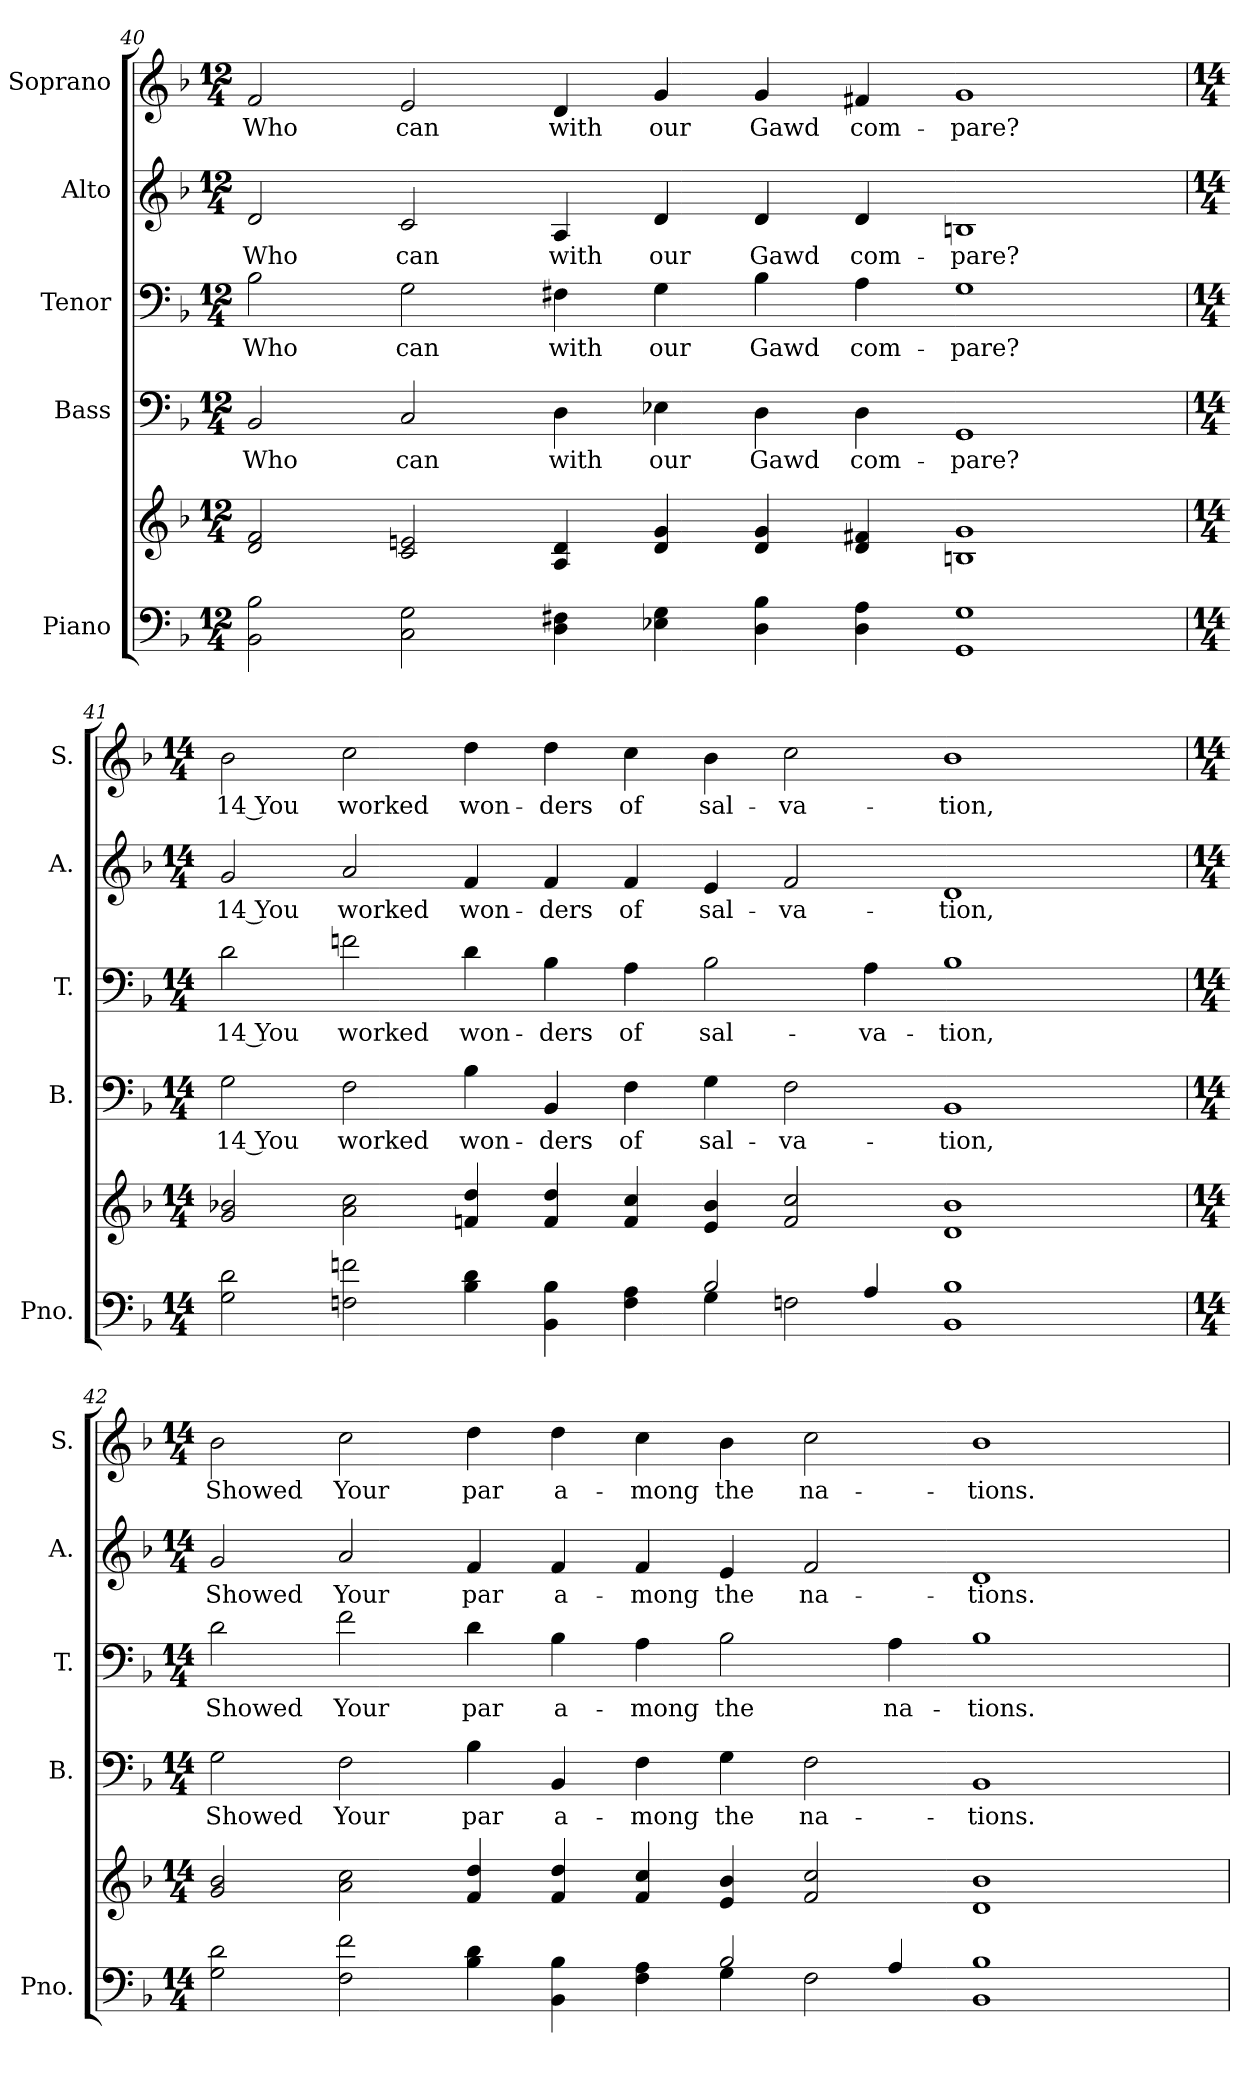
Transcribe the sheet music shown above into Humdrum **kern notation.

**kern	**kern	**kern	**text	**kern	**text	**kern	**text	**kern	**text
*part5	*part5	*part4	*part4	*part3	*part3	*part2	*part2	*part1	*part1
*staff6	*staff5	*staff4	*staff4	*staff3	*staff3	*staff2	*staff2	*staff1	*staff1
*I"Piano	*	*I"Bass	*	*I"Tenor	*	*I"Alto	*	*I"Soprano	*
*I'Pno.	*	*I'B.	*	*I'T.	*	*I'A.	*	*I'S.	*
!!LO:PB:g=z
*clefF4	*clefG2	*clefF4	*	*clefF4	*	*clefG2	*	*clefG2	*
*k[b-]	*k[b-]	*k[b-]	*	*k[b-]	*	*k[b-]	*	*k[b-]	*
*F:	*F:	*F:	*	*F:	*	*F:	*	*F:	*
*M12/4	*M12/4	*M12/4	*	*M12/4	*	*M12/4	*	*M12/4	*
=40	=40	=40	=40	=40	=40	=40	=40	=40	=40
!	!	!	!LO:LY:b:color=#000000	!	!	!	!	!	!
!	!	!	!	!	!LO:LY:b:color=#000000	!	!	!	!
!	!	!	!	!	!	!	!LO:LY:b:color=#000000	!	!
!	!	!	!	!	!	!	!	!	!LO:LY:b:color=#000000
2BB-i\ 2B-i	2di/ 2fi	2BB-i/	Who	2B-i\	Who	2di/	Who	2fi/	Who
!	!	!	!LO:LY:b:color=#000000	!	!	!	!	!	!
!	!	!	!	!	!LO:LY:b:color=#000000	!	!	!	!
!	!	!	!	!	!	!	!LO:LY:b:color=#000000	!	!
!	!	!	!	!	!	!	!	!	!LO:LY:b:color=#000000
2Ci\ 2Gi	2ci/ 2eni	2Ci/	can	2Gi\	can	2ci/	can	2ei/	can
!	!	!	!LO:LY:b:color=#000000	!	!	!	!	!	!
!	!	!	!	!	!LO:LY:b:color=#000000	!	!	!	!
!	!	!	!	!	!	!	!LO:LY:b:color=#000000	!	!
!	!	!	!	!	!	!	!	!	!LO:LY:b:color=#000000
4Di\ 4F#Xi	4Ai/ 4di	4Di\	with	4F#Xi\	with	4Ai/	with	4di/	with
!	!	!	!LO:LY:b:color=#000000	!	!	!	!	!	!
!	!	!	!	!	!LO:LY:b:color=#000000	!	!	!	!
!	!	!	!	!	!	!	!LO:LY:b:color=#000000	!	!
!	!	!	!	!	!	!	!	!	!LO:LY:b:color=#000000
4E-Xi\ 4Gi	4di/ 4gi	4E-Xi\	our	4Gi\	our	4di/	our	4gi/	our
!	!	!	!LO:LY:b:color=#000000	!	!	!	!	!	!
!	!	!	!	!	!LO:LY:b:color=#000000	!	!	!	!
!	!	!	!	!	!	!	!LO:LY:b:color=#000000	!	!
!	!	!	!	!	!	!	!	!	!LO:LY:b:color=#000000
4Di\ 4B-i	4di/ 4gi	4Di\	Gawd	4B-i\	Gawd	4di/	Gawd	4gi/	Gawd
!	!	!	!LO:LY:b:color=#000000	!	!	!	!	!	!
!	!	!	!	!	!LO:LY:b:color=#000000	!	!	!	!
!	!	!	!	!	!	!	!LO:LY:b:color=#000000	!	!
!	!	!	!	!	!	!	!	!	!LO:LY:b:color=#000000
4Di\ 4Ai	4di/ 4f#Xi	4Di\	com-	4Ai\	com-	4di/	com-	4f#Xi/	com-
!	!	!	!LO:LY:b:color=#000000	!	!	!	!	!	!
!	!	!	!	!	!LO:LY:b:color=#000000	!	!	!	!
!	!	!	!	!	!	!	!LO:LY:b:color=#000000	!	!
!	!	!	!	!	!	!	!	!	!LO:LY:b:color=#000000
1GGi 1Gi	1Bni 1gi	1GGi	-pare?	1Gi	-pare?	1Bni	-pare?	1gi	-pare?
!!LO:PB:g=z
=41	=41	=41	=41	=41	=41	=41	=41	=41	=41
*M14/4	*M14/4	*M14/4	*	*M14/4	*	*M14/4	*	*M14/4	*
*^	*	*	*	*	*	*	*	*	*
!	!	!	!	!LO:LY:b:color=#000000	!	!	!	!	!	!
!	!	!	!	!	!	!LO:LY:b:color=#000000	!	!	!	!
!	!	!	!	!	!	!	!	!LO:LY:b:color=#000000	!	!
!	!	!	!	!	!	!	!	!	!	!LO:LY:b:color=#000000
2Gi\ 2di	1ryy	2gi/ 2b-Xi	2Gi\	14 You	2di\	14 You	2gi/	14 You	2b-i\	14 You
!	!	!	!	!LO:LY:b:color=#000000	!	!	!	!	!	!
!	!	!	!	!	!	!LO:LY:b:color=#000000	!	!	!	!
!	!	!	!	!	!	!	!	!LO:LY:b:color=#000000	!	!
!	!	!	!	!	!	!	!	!	!	!LO:LY:b:color=#000000
2Fni\ 2fni	.	2ai\ 2cci	2Fi\	worked	2fni\	worked	2ai/	worked	2cci\	worked
!	!	!	!	!LO:LY:b:color=#000000	!	!	!	!	!	!
!	!	!	!	!	!	!LO:LY:b:color=#000000	!	!	!	!
!	!	!	!	!	!	!	!	!LO:LY:b:color=#000000	!	!
!	!	!	!	!	!	!	!	!	!	!LO:LY:b:color=#000000
4B-i\ 4di	2ryy	4fni/ 4ddi	4B-i\	won-	4di\	won-	4fi/	won-	4ddi\	won-
!	!	!	!	!LO:LY:b:color=#000000	!	!	!	!	!	!
!	!	!	!	!	!	!LO:LY:b:color=#000000	!	!	!	!
!	!	!	!	!	!	!	!	!LO:LY:b:color=#000000	!	!
!	!	!	!	!	!	!	!	!	!	!LO:LY:b:color=#000000
4BB-i\ 4B-i	.	4fi/ 4ddi	4BB-i/	-ders	4B-i\	-ders	4fi/	-ders	4ddi\	-ders
!	!	!	!	!LO:LY:b:color=#000000	!	!	!	!	!	!
!	!	!	!	!	!	!LO:LY:b:color=#000000	!	!	!	!
!	!	!	!	!	!	!	!	!LO:LY:b:color=#000000	!	!
!	!	!	!	!	!	!	!	!	!	!LO:LY:b:color=#000000
4Fi\ 4Ai	4ryy	4fi/ 4cci	4Fi\	of	4Ai\	of	4fi/	of	4cci\	of
!	!	!	!	!LO:LY:b:color=#000000	!	!	!	!	!	!
!	!	!	!	!	!	!LO:LY:b:color=#000000	!	!	!	!
!	!	!	!	!	!	!	!	!LO:LY:b:color=#000000	!	!
!	!	!	!	!	!	!	!	!	!	!LO:LY:b:color=#000000
2B-i/	4Gi\	4ei/ 4b-i	4Gi\	sal-	2B-i\	sal-	4ei/	sal-	4b-i\	sal-
!	!	!	!	!LO:LY:b:color=#000000	!	!	!	!	!	!
!	!	!	!	!	!	!	!	!LO:LY:b:color=#000000	!	!
!	!	!	!	!	!	!	!	!	!	!LO:LY:b:color=#000000
.	2Fni\	2fi/ 2cci	2Fi\	-va-	.	.	2fi/	-va-	2cci\	-va-
!	!	!	!	!	!	!LO:LY:b:color=#000000	!	!	!	!
4Ai/	.	.	.	.	4Ai\	-va-	.	.	.	.
!	!	!	!	!LO:LY:b:color=#000000	!	!	!	!	!	!
!	!	!	!	!	!	!LO:LY:b:color=#000000	!	!	!	!
!	!	!	!	!	!	!	!	!LO:LY:b:color=#000000	!	!
!	!	!	!	!	!	!	!	!	!	!LO:LY:b:color=#000000
1BB-i 1B-i	2ryy	1di 1b-i	1BB-i	-tion,	1B-i	-tion,	1di	-tion,	1b-i	-tion,
.	2ryy	.	.	.	.	.	.	.	.	.
!!LO:PB:g=z
=42	=42	=42	=42	=42	=42	=42	=42	=42	=42	=42
*M14/4	*	*M14/4	*M14/4	*	*M14/4	*	*M14/4	*	*M14/4	*
!	!	!	!	!LO:LY:b:color=#000000	!	!	!	!	!	!
!	!	!	!	!	!	!LO:LY:b:color=#000000	!	!	!	!
!	!	!	!	!	!	!	!	!LO:LY:b:color=#000000	!	!
!	!	!	!	!	!	!	!	!	!	!LO:LY:b:color=#000000
2Gi\ 2di	1ryy	2gi/ 2b-i	2Gi\	Showed	2di\	Showed	2gi/	Showed	2b-i\	Showed
!	!	!	!	!LO:LY:b:color=#000000	!	!	!	!	!	!
!	!	!	!	!	!	!LO:LY:b:color=#000000	!	!	!	!
!	!	!	!	!	!	!	!	!LO:LY:b:color=#000000	!	!
!	!	!	!	!	!	!	!	!	!	!LO:LY:b:color=#000000
2Fi\ 2fi	.	2ai\ 2cci	2Fi\	Your	2fi\	Your	2ai/	Your	2cci\	Your
!	!	!	!	!LO:LY:b:color=#000000	!	!	!	!	!	!
!	!	!	!	!	!	!LO:LY:b:color=#000000	!	!	!	!
!	!	!	!	!	!	!	!	!LO:LY:b:color=#000000	!	!
!	!	!	!	!	!	!	!	!	!	!LO:LY:b:color=#000000
4B-i\ 4di	2ryy	4fi/ 4ddi	4B-i\	par	4di\	par	4fi/	par	4ddi\	par
!	!	!	!	!LO:LY:b:color=#000000	!	!	!	!	!	!
!	!	!	!	!	!	!LO:LY:b:color=#000000	!	!	!	!
!	!	!	!	!	!	!	!	!LO:LY:b:color=#000000	!	!
!	!	!	!	!	!	!	!	!	!	!LO:LY:b:color=#000000
4BB-i\ 4B-i	.	4fi/ 4ddi	4BB-i/	a-	4B-i\	a-	4fi/	a-	4ddi\	a-
!	!	!	!	!LO:LY:b:color=#000000	!	!	!	!	!	!
!	!	!	!	!	!	!LO:LY:b:color=#000000	!	!	!	!
!	!	!	!	!	!	!	!	!LO:LY:b:color=#000000	!	!
!	!	!	!	!	!	!	!	!	!	!LO:LY:b:color=#000000
4Fi\ 4Ai	4ryy	4fi/ 4cci	4Fi\	-mong	4Ai\	-mong	4fi/	-mong	4cci\	-mong
!	!	!	!	!LO:LY:b:color=#000000	!	!	!	!	!	!
!	!	!	!	!	!	!LO:LY:b:color=#000000	!	!	!	!
!	!	!	!	!	!	!	!	!LO:LY:b:color=#000000	!	!
!	!	!	!	!	!	!	!	!	!	!LO:LY:b:color=#000000
2B-i/	4Gi\	4ei/ 4b-i	4Gi\	the	2B-i\	the	4ei/	the	4b-i\	the
!	!	!	!	!LO:LY:b:color=#000000	!	!	!	!	!	!
!	!	!	!	!	!	!	!	!LO:LY:b:color=#000000	!	!
!	!	!	!	!	!	!	!	!	!	!LO:LY:b:color=#000000
.	2Fi\	2fi/ 2cci	2Fi\	na-	.	.	2fi/	na-	2cci\	na-
!	!	!	!	!	!	!LO:LY:b:color=#000000	!	!	!	!
4Ai/	.	.	.	.	4Ai\	na-	.	.	.	.
!	!	!	!	!LO:LY:b:color=#000000	!	!	!	!	!	!
!	!	!	!	!	!	!LO:LY:b:color=#000000	!	!	!	!
!	!	!	!	!	!	!	!	!LO:LY:b:color=#000000	!	!
!	!	!	!	!	!	!	!	!	!	!LO:LY:b:color=#000000
1BB-i 1B-i	2ryy	1di 1b-i	1BB-i	-tions.	1B-i	-tions.	1di	-tions.	1b-i	-tions.
.	2ryy	.	.	.	.	.	.	.	.	.
*v	*v	*	*	*	*	*	*	*	*	*
=	=	=	=	=	=	=	=	=	=
*-	*-	*-	*-	*-	*-	*-	*-	*-	*-
